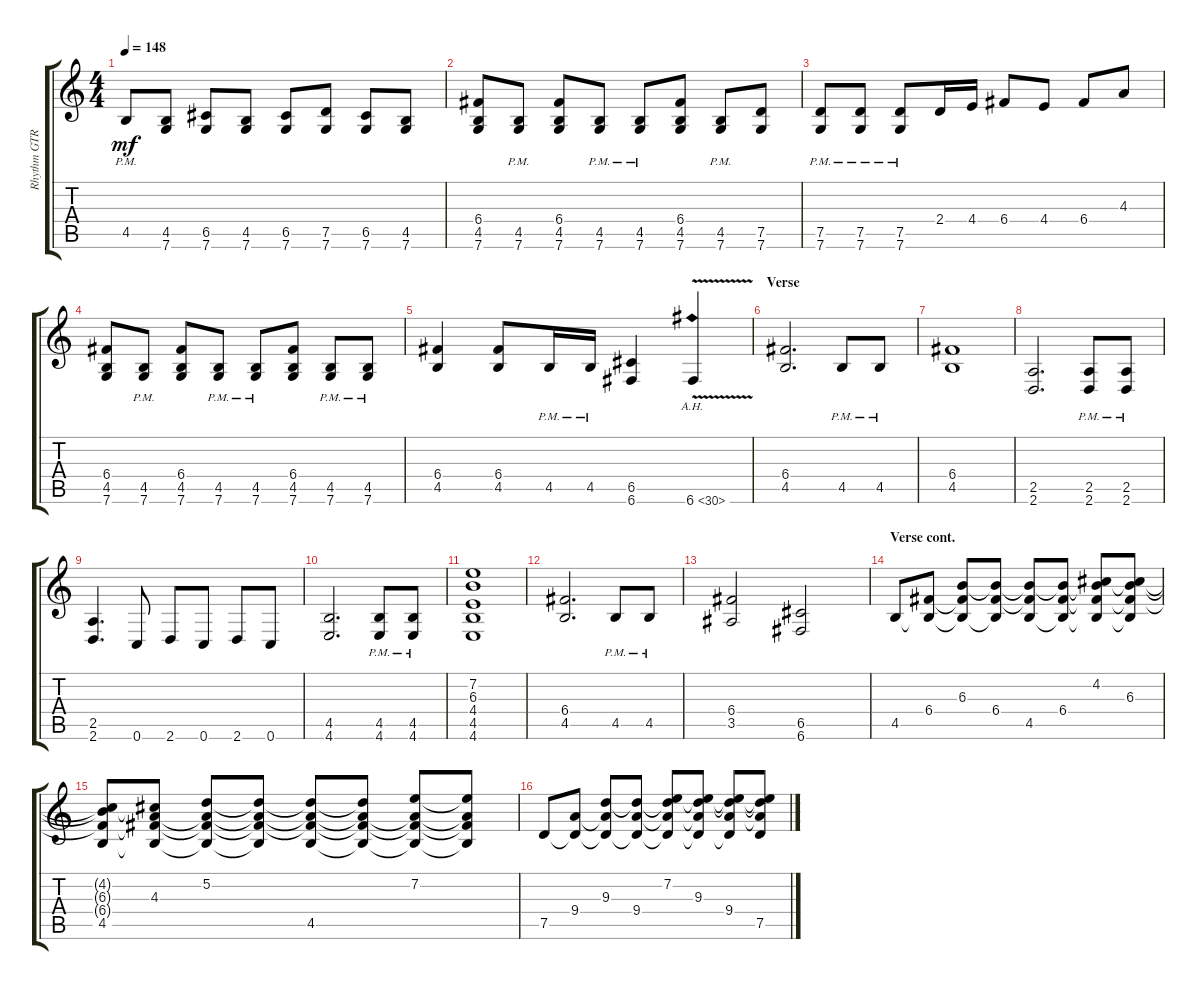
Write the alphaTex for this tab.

\track ("Rhythm GTR 2" "Rhythm GTR") {instrument distortionguitar}
\staff {score tabs}
\tuning (D4 A3 F3 C3 G2 C2) {hide}
\ts (4 4)
\tempo 148
\clef g2
\ks c
4.5{pm}.8{dy mf} (4.5 7.6).8 (6.5 7.6).8 (4.5 7.6).8 (6.5 7.6).8 (7.5 7.6).8 (6.5 7.6).8 (4.5 7.6).8 |
(6.4 4.5 7.6).8 (4.5{pm} 7.6{pm}).8 (6.4 4.5 7.6).8 (4.5{pm} 7.6{pm}).8 (4.5{pm} 7.6{pm}).8 (6.4 4.5 7.6).8 (4.5{pm} 7.6{pm}).8 (7.5 7.6).8 |
(7.5{pm} 7.6{pm}).8 (7.5{pm} 7.6{pm}).8 (7.5{pm} 7.6{pm}).8 2.4.16 4.4.16 6.4.8 4.4.8 6.4.8 4.3.8 |
(6.4 4.5 7.6).8 (4.5{pm} 7.6{pm}).8 (6.4 4.5 7.6).8 (4.5{pm} 7.6{pm}).8 (4.5{pm} 7.6{pm}).8 (6.4 4.5 7.6).8 (4.5{pm} 7.6{pm}).8 (4.5{pm} 7.6{pm}).8 |
(6.4 4.5).4 (6.4 4.5).8 4.5{pm}.16 4.5{pm}.16 (6.5 6.6).4 6.6{ah 24 v}.4 |
\section ("" "Verse")
(6.4 4.5).2{d} 4.5{pm}.8 4.5{pm}.8 |
(6.4 4.5).1 |
(2.5 2.6).2{d} (2.5{pm} 2.6{pm}).8 (2.5{pm} 2.6{pm}).8 |
(2.5 2.6).4{d} 0.6.8 2.6.8 0.6.8 2.6.8 0.6.8 |
(4.5 4.6).2{d} (4.5{pm} 4.6{pm}).8 (4.5{pm} 4.6{pm}).8 |
(7.2 6.3 4.4 4.5 4.6).1 |
(6.4 4.5).2{d} 4.5{pm}.8 4.5{pm}.8 |
(6.4 3.5).2 (6.5 6.6).2 |
\section ("" "Verse cont.")
4.5.8 (6.4 4.5{t}).8 (6.3 6.4{t} 4.5{t}).8 (6.3{t} 6.4 4.5{t}).8 (6.3{t} 6.4{t} 4.5).8 (6.3{t} 6.4 4.5{t}).8 (4.2 6.3{t} 6.4{t} 4.5{t}).8 (4.2{t} 6.3 6.4{t} 4.5{t}).8 |
(4.2{t} 6.3{t} 6.4{t} 4.5).8 (4.2{t} 4.3 6.4{t} 4.5{t}).8 (5.2 4.3{t} 6.4{t} 4.5{t}).8 (5.2{t} 4.3{t} 6.4{t} 4.5{t}).8 (5.2{t} 4.3{t} 6.4{t} 4.5).8 (5.2{t} 4.3{t} 6.4{t} 4.5{t}).8 (7.2 4.3{t} 6.4{t} 4.5{t}).8 (7.2{t} 4.3{t} 6.4{t} 4.5{t}).8 |
7.5.8 (9.4 7.5{t}).8 (9.3 9.4{t} 7.5{t}).8 (9.3{t} 9.4 7.5{t}).8 (7.2 9.3{t} 9.4{t} 7.5{t}).8 (7.2{t} 9.3 9.4{t} 7.5{t}).8 (7.2{t} 9.3{t} 9.4 7.5{t}).8 (7.2{t} 9.3{t} 9.4{t} 7.5).8
